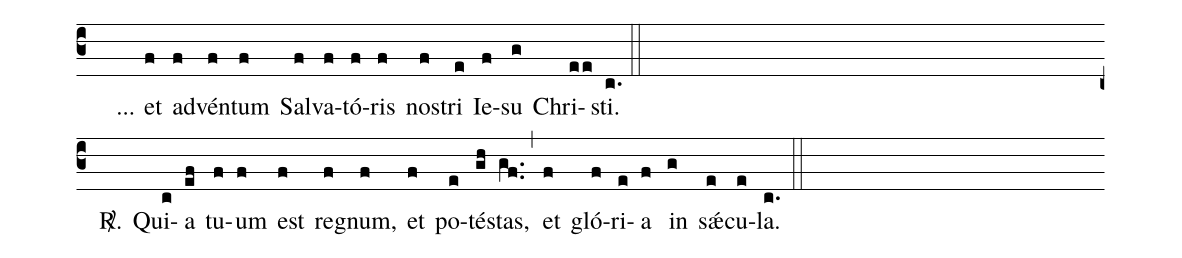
%%
(c3) () ...() et(f) ad(f)vén(f)tum(f) Sal(f)va(f)tó(f)ris(f) nos(f)tri(e) Ie(f)su(g) Chri(ee)sti.(c.) (::) (Z)
<sp>R/</sp>.() Qui(c)a(ef) tu(f)um(f) est(f) re(f)gnum,(f) et(f) po(e)tés(gh)tas,(gf..) (,) et(f) gló(f)ri(e)a(f) in(g) s<sp>'ae</sp>(e)cu(e)la.(c.) (::)
